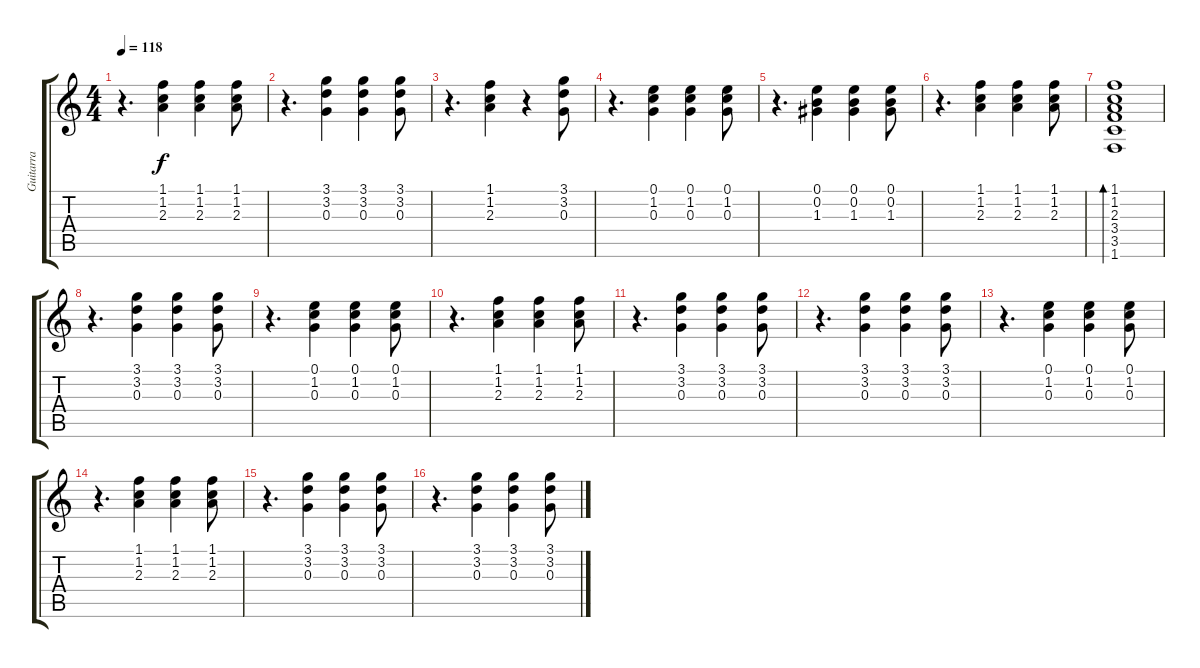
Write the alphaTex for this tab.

\track ("Guitarra" "Guitarra") {instrument acousticguitarsteel}
\staff {score tabs}
\tuning (E4 B3 G3 D3 A2 E2) {hide}
\ts (4 4)
\tempo 118
\clef g2
\ks c
r.4{d dy f} (1.1 1.2 2.3).4 (1.1 1.2 2.3).4 (1.1 1.2 2.3).8 |
r.4{d} (3.1 3.2 0.3).4 (3.1 3.2 0.3).4 (3.1 3.2 0.3).8 |
r.4{d} (1.1 1.2 2.3).4 r.4 (3.1 3.2 0.3).8 |
r.4{d} (0.1 1.2 0.3).4 (0.1 1.2 0.3).4 (0.1 1.2 0.3).8 |
r.4{d} (0.1 0.2 1.3).4 (0.1 0.2 1.3).4 (0.1 0.2 1.3).8 |
r.4{d} (1.1 1.2 2.3).4 (1.1 1.2 2.3).4 (1.1 1.2 2.3).8 |
(1.1 1.2 2.3 3.4 3.5 1.6).1{bd 60} |
r.4{d} (3.1 3.2 0.3).4 (3.1 3.2 0.3).4 (3.1 3.2 0.3).8 |
r.4{d} (0.1 1.2 0.3).4 (0.1 1.2 0.3).4 (0.1 1.2 0.3).8 |
r.4{d} (1.1 1.2 2.3).4 (1.1 1.2 2.3).4 (1.1 1.2 2.3).8 |
r.4{d} (3.1 3.2 0.3).4 (3.1 3.2 0.3).4 (3.1 3.2 0.3).8 |
r.4{d} (3.1 3.2 0.3).4 (3.1 3.2 0.3).4 (3.1 3.2 0.3).8 |
r.4{d} (0.1 1.2 0.3).4 (0.1 1.2 0.3).4 (0.1 1.2 0.3).8 |
r.4{d} (1.1 1.2 2.3).4 (1.1 1.2 2.3).4 (1.1 1.2 2.3).8 |
r.4{d} (3.1 3.2 0.3).4 (3.1 3.2 0.3).4 (3.1 3.2 0.3).8 |
r.4{d} (3.1 3.2 0.3).4 (3.1 3.2 0.3).4 (3.1 3.2 0.3).8
